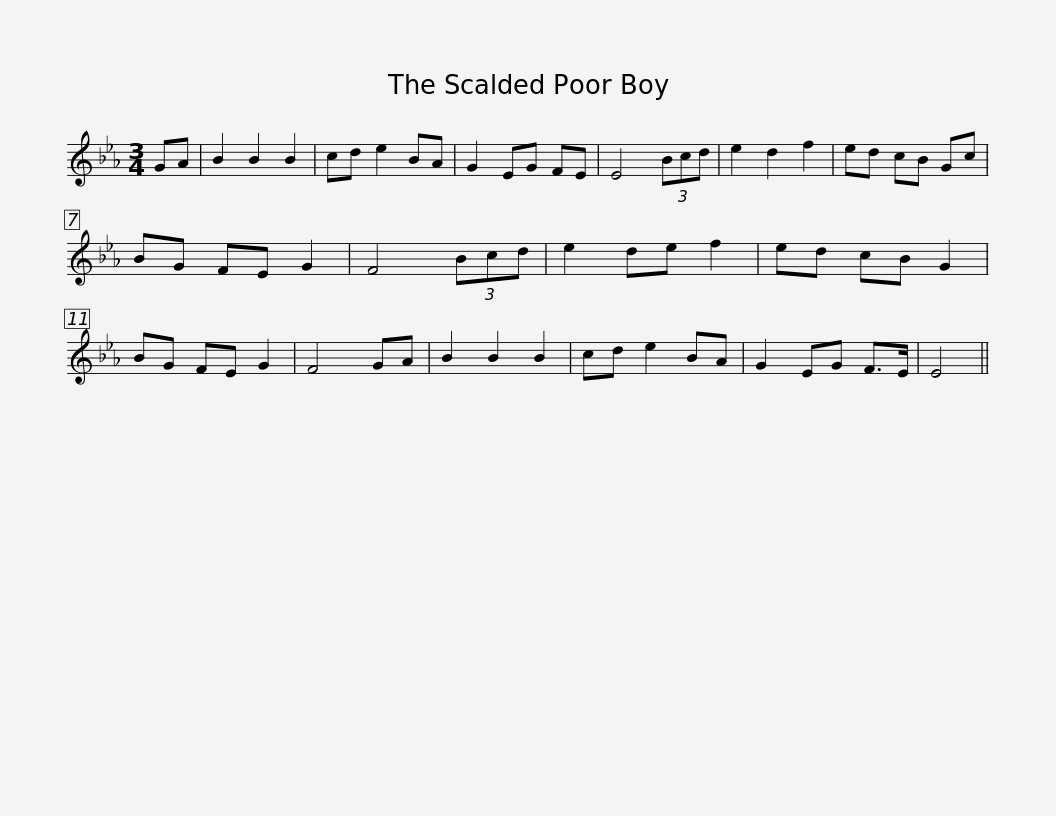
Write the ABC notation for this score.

X:1
L:1/8
M:3/4
I:linebreak $
K:Eb
V:1 treble
V:1
 GA | B2 B2 B2 | cd e2 BA | G2 EG FE | E4 (3Bcd | %5
 e2 d2 f2 | ed cB Gc | BG FE G2 | F4 (3Bcd | e2 de f2 |$ %10
 ed cB G2 | BG FE G2 | F4 GA | B2 B2 B2 | cd e2 BA | %15
 G2 EG F>E | E4 || %17
